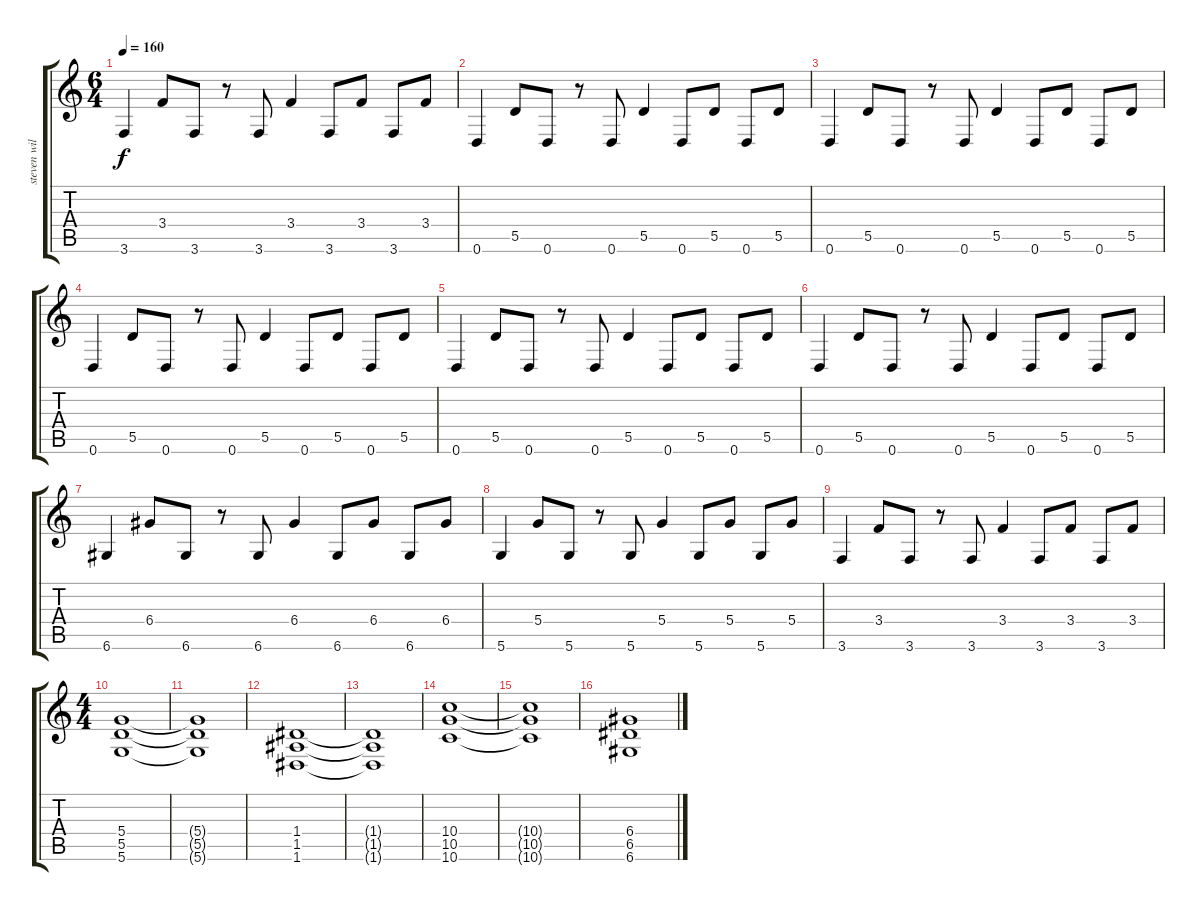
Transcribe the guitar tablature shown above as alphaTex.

\track ("steven wilson ( guitar 3 )" "steven wil") {instrument distortionguitar}
\staff {score tabs}
\tuning (E4 B3 G3 D3 A2 D2) {hide}
\ts (6 4)
\tempo 160
\clef g2
\ks c
3.6.4{dy f} 3.4.8 3.6.8 r.8 3.6.8 3.4.4 3.6.8 3.4.8 3.6.8 3.4.8 |
0.6.4{volume 12 instrument distortionguitar} 5.5.8 0.6.8 r.8 0.6.8 5.5.4 0.6.8 5.5.8 0.6.8 5.5.8 |
0.6.4 5.5.8 0.6.8 r.8 0.6.8 5.5.4 0.6.8 5.5.8 0.6.8 5.5.8 |
0.6.4 5.5.8 0.6.8 r.8 0.6.8 5.5.4 0.6.8 5.5.8 0.6.8 5.5.8 |
0.6.4 5.5.8 0.6.8 r.8 0.6.8 5.5.4 0.6.8 5.5.8 0.6.8 5.5.8 |
0.6.4 5.5.8 0.6.8 r.8 0.6.8 5.5.4 0.6.8 5.5.8 0.6.8 5.5.8 |
6.6.4 6.4.8 6.6.8 r.8 6.6.8 6.4.4 6.6.8 6.4.8 6.6.8 6.4.8 |
5.6.4 5.4.8 5.6.8 r.8 5.6.8 5.4.4 5.6.8 5.4.8 5.6.8 5.4.8 |
3.6.4 3.4.8 3.6.8 r.8 3.6.8 3.4.4 3.6.8 3.4.8 3.6.8 3.4.8 |
\ts (4 4)
(5.4 5.5 5.6).1{volume 6 instrument distortionguitar} |
(5.4{t} 5.5{t} 5.6{t}).1 |
(1.4 1.5 1.6).1 |
(1.4{t} 1.5{t} 1.6{t}).1 |
(10.4 10.5 10.6).1 |
(10.4{t} 10.5{t} 10.6{t}).1 |
(6.4 6.5 6.6).1
